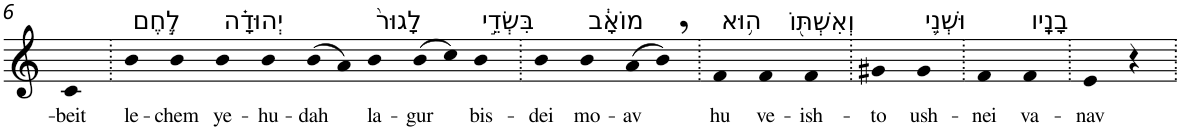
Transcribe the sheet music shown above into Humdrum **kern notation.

**kern	**text
*part1	*part1
*staff1	*staff1
*I"Piano	*
*I'Pno	*
!!LO:PB:g=z
*clefG2	*
*k[]	*
=6	=6
!	!LO:LY:b
4c	-beit
=7.	=7.
!LO:TX:a:t=לֶ֣חֶם	!
!	!LO:LY:b
4b	le-
!	!LO:LY:b
4b	-chem
!LO:TX:a:t=יְהוּדָ֗ה	!
!	!LO:LY:b
4b	ye-
!	!LO:LY:b
4b	-hu-
!	!LO:LY:b
(>8b	-dah
8a)	.
!LO:TX:a:t=לָגוּר֙	!
!	!LO:LY:b
4b	la-
!	!LO:LY:b
(>8b	-gur
8cc)	.
!LO:TX:a:t=בִּשְׂדֵ֣י	!
!	!LO:LY:b
4b	bis-
=8.	=8.
!	!LO:LY:b
4b	-dei
!LO:TX:a:t=מוֹאָ֔ב	!
!	!LO:LY:b
4b	mo-
!	!LO:LY:b
(>8a	-av
8b,)	.
=9.	=9.
!LO:TX:a:t=ה֥וּא	!
!	!LO:LY:b
4f	hu
!LO:TX:a:t=וְאִשְׁתּ֖וֹ	!
!	!LO:LY:b
4f	ve-
!	!LO:LY:b
4f	-ish-
=10.	=10.
!	!LO:LY:b
4g#X	-to
!LO:TX:a:t=וּשְׁנֵ֥י	!
!	!LO:LY:b
4g#	ush-
=11.	=11.
!	!LO:LY:b
4f	-nei
!LO:TX:a:t=בָנָֽיו	!
!	!LO:LY:b
4f	va-
=12.	=12.
!	!LO:LY:b
4e	-nav
4r	.
=.	=.
*-	*-
